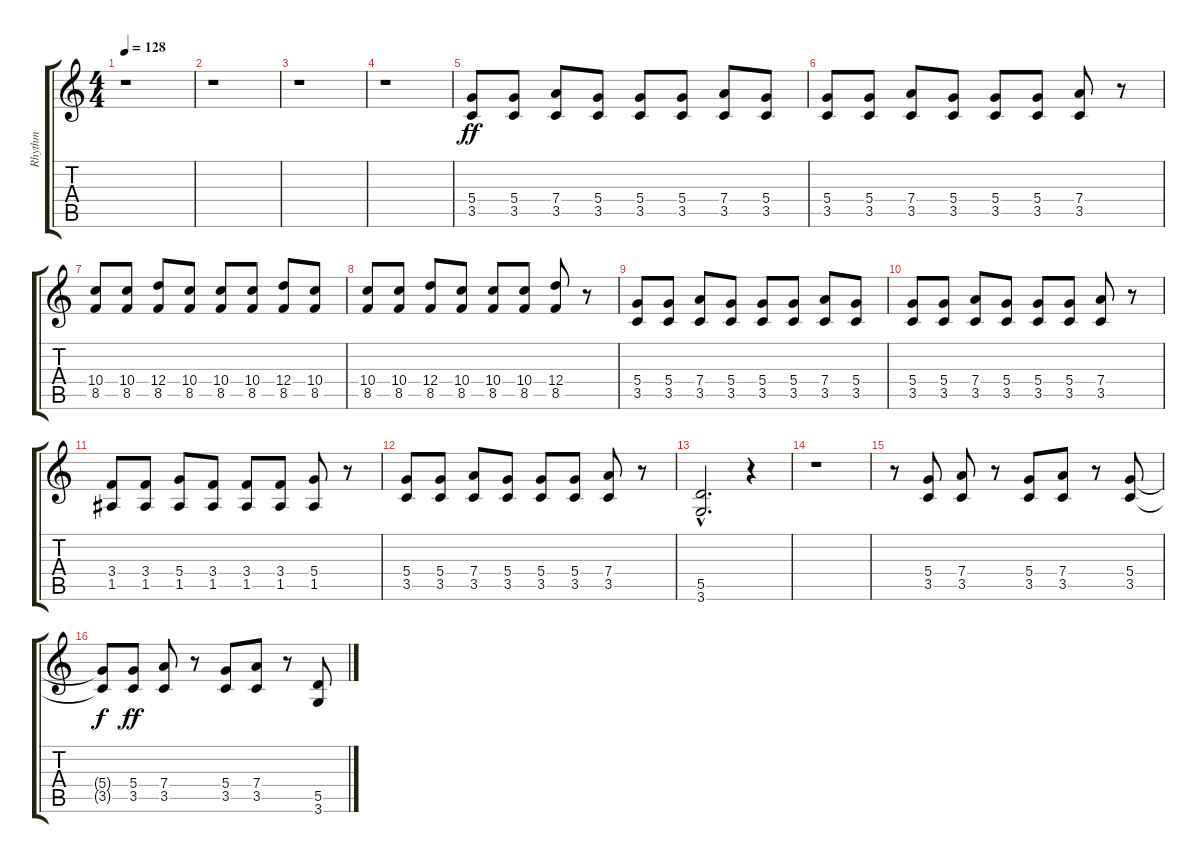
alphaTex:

\track ("Rhythm" "Rhythm") {instrument distortionguitar}
\staff {score tabs}
\tuning (E4 B3 G3 D3 A2 E2) {hide}
\ts (4 4)
\tempo 128
\clef g2
\ks c
r.1{dy ff} |
r.1 |
r.1 |
r.1 |
(5.4 3.5).8 (5.4 3.5).8 (7.4 3.5).8 (5.4 3.5).8 (5.4 3.5).8 (5.4 3.5).8 (7.4 3.5).8 (5.4 3.5).8 |
(5.4 3.5).8 (5.4 3.5).8 (7.4 3.5).8 (5.4 3.5).8 (5.4 3.5).8 (5.4 3.5).8 (7.4 3.5).8 r.8 |
(10.4 8.5).8 (10.4 8.5).8 (12.4 8.5).8 (10.4 8.5).8 (10.4 8.5).8 (10.4 8.5).8 (12.4 8.5).8 (10.4 8.5).8 |
(10.4 8.5).8 (10.4 8.5).8 (12.4 8.5).8 (10.4 8.5).8 (10.4 8.5).8 (10.4 8.5).8 (12.4 8.5).8 r.8 |
(5.4 3.5).8 (5.4 3.5).8 (7.4 3.5).8 (5.4 3.5).8 (5.4 3.5).8 (5.4 3.5).8 (7.4 3.5).8 (5.4 3.5).8 |
(5.4 3.5).8 (5.4 3.5).8 (7.4 3.5).8 (5.4 3.5).8 (5.4 3.5).8 (5.4 3.5).8 (7.4 3.5).8 r.8 |
(3.4 1.5).8 (3.4 1.5).8 (5.4 1.5).8 (3.4 1.5).8 (3.4 1.5).8 (3.4 1.5).8 (5.4 1.5).8 r.8 |
(5.4 3.5).8 (5.4 3.5).8 (7.4 3.5).8 (5.4 3.5).8 (5.4 3.5).8 (5.4 3.5).8 (7.4 3.5).8 r.8 |
(5.5{hac} 3.6{hac}).2{d} r.4 |
r.1 |
r.8 (5.4 3.5).8 (7.4 3.5).8 r.8 (5.4 3.5).8 (7.4 3.5).8 r.8 (5.4 3.5).8 |
(5.4{t} 3.5{t}).8{dy f} (5.4 3.5).8{dy ff} (7.4 3.5).8 r.8 (5.4 3.5).8 (7.4 3.5).8 r.8 (5.5 3.6).8
